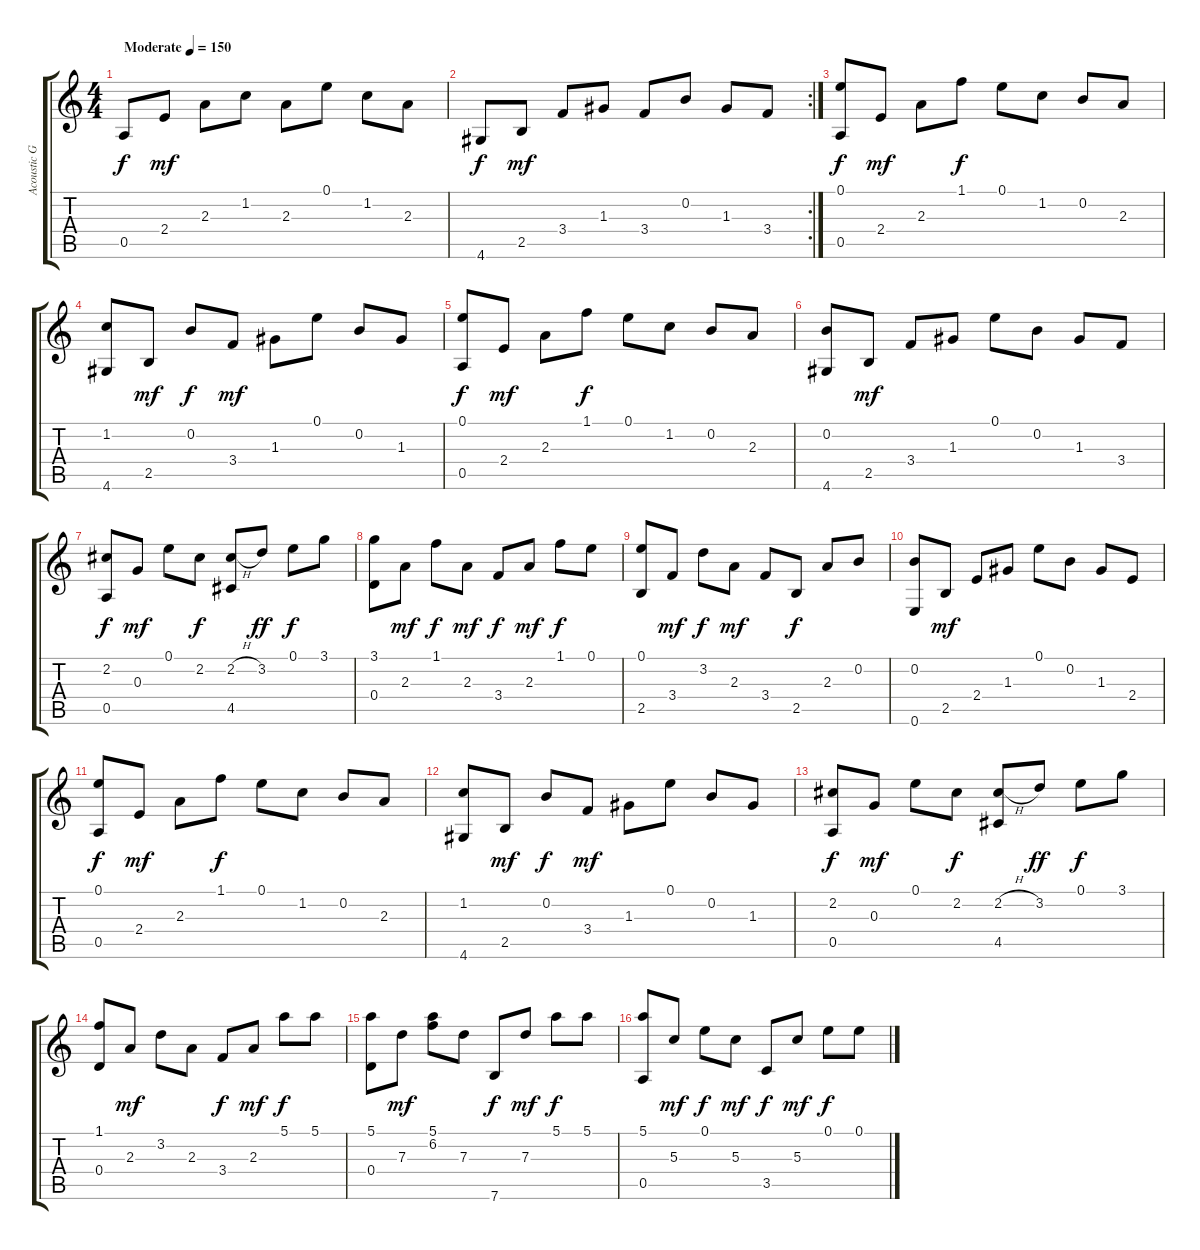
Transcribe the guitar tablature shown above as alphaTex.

\track ("Acoustic Guitar" "Acoustic G") {instrument acousticguitarnylon}
\staff {score tabs}
\tuning (E4 B3 G3 D3 A2 E2) {hide}
\ts (4 4)
\tempo (150 "Moderate")
\clef g2
\ks c
0.5.8{dy f instrument acousticguitarnylon} 2.4.8{dy mf} 2.3.8 1.2.8 2.3.8 0.1.8 1.2.8 2.3.8 |
\rc 2
4.6.8{dy f} 2.5.8{dy mf} 3.4.8 1.3.8 3.4.8 0.2.8 1.3.8 3.4.8 |
(0.1 0.5).8{dy f} 2.4.8{dy mf} 2.3.8 1.1.8{dy f} 0.1.8 1.2.8 0.2.8 2.3.8 |
(1.2 4.6).8 2.5.8{dy mf} 0.2.8{dy f} 3.4.8{dy mf} 1.3.8 0.1.8 0.2.8 1.3.8 |
(0.1 0.5).8{dy f} 2.4.8{dy mf} 2.3.8 1.1.8{dy f} 0.1.8 1.2.8 0.2.8 2.3.8 |
(0.2 4.6).8 2.5.8{dy mf} 3.4.8 1.3.8 0.1.8 0.2.8 1.3.8 3.4.8 |
(2.2 0.5).8{dy f} 0.3.8{dy mf} 0.1.8 2.2.8{dy f} (2.2{h} 4.5).8 3.2.8{dy ff} 0.1.8{dy f} 3.1.8 |
(3.1 0.4).8 2.3.8{dy mf} 1.1.8{dy f} 2.3.8{dy mf} 3.4.8{dy f} 2.3.8{dy mf} 1.1.8{dy f} 0.1.8 |
(0.1 2.5).8 3.4.8{dy mf} 3.2.8{dy f} 2.3.8{dy mf} 3.4.8 2.5.8{dy f} 2.3.8 0.2.8 |
(0.2 0.6).8 2.5.8{dy mf} 2.4.8 1.3.8 0.1.8 0.2.8 1.3.8 2.4.8 |
(0.1 0.5).8{dy f} 2.4.8{dy mf} 2.3.8 1.1.8{dy f} 0.1.8 1.2.8 0.2.8 2.3.8 |
(1.2 4.6).8 2.5.8{dy mf} 0.2.8{dy f} 3.4.8{dy mf} 1.3.8 0.1.8 0.2.8 1.3.8 |
(2.2 0.5).8{dy f} 0.3.8{dy mf} 0.1.8 2.2.8{dy f} (2.2{h} 4.5).8 3.2.8{dy ff} 0.1.8{dy f} 3.1.8 |
(1.1 0.4).8 2.3.8{dy mf} 3.2.8 2.3.8 3.4.8{dy f} 2.3.8{dy mf} 5.1.8{dy f} 5.1.8 |
(5.1 0.4).8 7.3.8{dy mf} (5.1 6.2).8 7.3.8 7.6.8{dy f} 7.3.8{dy mf} 5.1.8{dy f} 5.1.8 |
(5.1 0.5).8 5.3.8{dy mf} 0.1.8{dy f} 5.3.8{dy mf} 3.5.8{dy f} 5.3.8{dy mf} 0.1.8{dy f} 0.1.8
